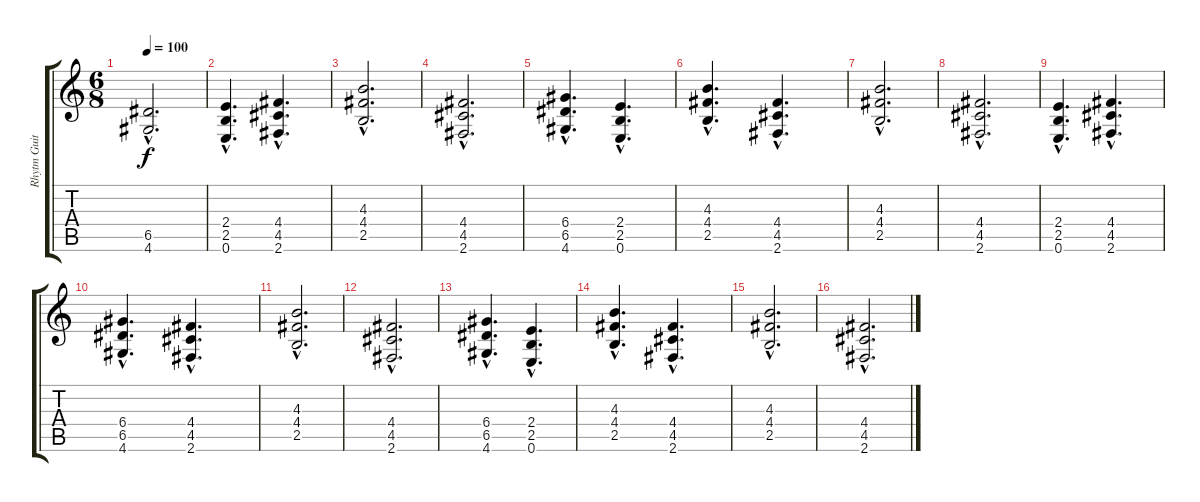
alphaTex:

\track ("Rhytm Guitar" "Rhytm Guit") {instrument distortionguitar}
\staff {score tabs}
\tuning (E4 B3 G3 D3 A2 E2) {hide}
\ts (6 8)
\tempo 100
\clef g2
\ks c
(6.5{hac t} 4.6{hac t}).2{d dy f} |
(2.4{hac} 2.5{hac} 0.6{hac}).4{d} (4.4{hac} 4.5{hac} 2.6{hac}).4{d} |
(4.3{hac} 4.4{hac} 2.5{hac}).2{d} |
(4.4{hac} 4.5{hac} 2.6{hac}).2{d} |
(6.4{hac} 6.5{hac} 4.6{hac}).4{d} (2.4{hac} 2.5{hac} 0.6{hac}).4{d} |
(4.3{hac} 4.4{hac} 2.5{hac}).4{d} (4.4{hac} 4.5{hac} 2.6{hac}).4{d} |
(4.3{hac} 4.4{hac} 2.5{hac}).2{d} |
(4.4{hac} 4.5{hac} 2.6{hac}).2{d} |
(2.4{hac} 2.5{hac} 0.6{hac}).4{d} (4.4{hac} 4.5{hac} 2.6{hac}).4{d} |
(6.4{hac} 6.5{hac} 4.6{hac}).4{d} (4.4{hac} 4.5{hac} 2.6{hac}).4{d} |
(4.3{hac} 4.4{hac} 2.5{hac}).2{d} |
(4.4{hac} 4.5{hac} 2.6{hac}).2{d} |
(6.4{hac} 6.5{hac} 4.6{hac}).4{d} (2.4{hac} 2.5{hac} 0.6{hac}).4{d} |
(4.3{hac} 4.4{hac} 2.5{hac}).4{d} (4.4{hac} 4.5{hac} 2.6{hac}).4{d} |
(4.3{hac} 4.4{hac} 2.5{hac}).2{d} |
(4.4{hac} 4.5{hac} 2.6{hac}).2{d}
